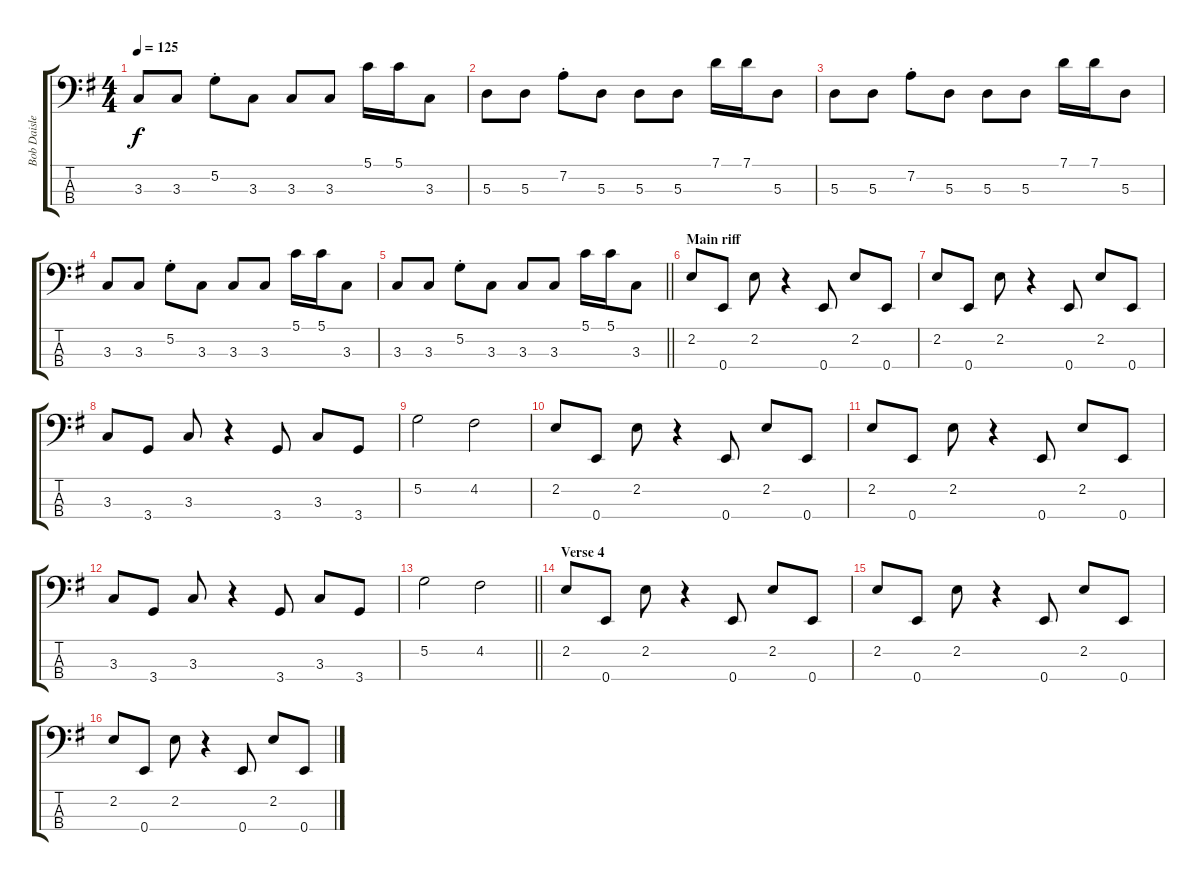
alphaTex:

\track ("Bob Daisley" "Bob Daisle") {instrument electricbassfinger}
\staff {score tabs}
\tuning (G2 D2 A1 E1) {hide}
\ts (4 4)
\tempo 125
\clef f4
\ks eminor
3.3.8{dy f} 3.3.8 5.2{st}.8 3.3.8 3.3.8 3.3.8 5.1.16 5.1.16 3.3.8 |
5.3.8 5.3.8 7.2{st}.8 5.3.8 5.3.8 5.3.8 7.1.16 7.1.16 5.3.8 |
5.3.8 5.3.8 7.2{st}.8 5.3.8 5.3.8 5.3.8 7.1.16 7.1.16 5.3.8 |
3.3.8 3.3.8 5.2{st}.8 3.3.8 3.3.8 3.3.8 5.1.16 5.1.16 3.3.8 |
\barLineRight lightlight
3.3.8 3.3.8 5.2{st}.8 3.3.8 3.3.8 3.3.8 5.1.16 5.1.16 3.3.8 |
\section ("" "Main riff")
2.2.8 0.4.8 2.2.8 r.4 0.4.8 2.2.8 0.4.8 |
2.2.8 0.4.8 2.2.8 r.4 0.4.8 2.2.8 0.4.8 |
3.3.8 3.4.8 3.3.8 r.4 3.4.8 3.3.8 3.4.8 |
5.2.2 4.2.2 |
2.2.8 0.4.8 2.2.8 r.4 0.4.8 2.2.8 0.4.8 |
2.2.8 0.4.8 2.2.8 r.4 0.4.8 2.2.8 0.4.8 |
3.3.8 3.4.8 3.3.8 r.4 3.4.8 3.3.8 3.4.8 |
\barLineRight lightlight
5.2.2 4.2.2 |
\section ("" "Verse 4")
2.2.8 0.4.8 2.2.8 r.4 0.4.8 2.2.8 0.4.8 |
2.2.8 0.4.8 2.2.8 r.4 0.4.8 2.2.8 0.4.8 |
2.2.8 0.4.8 2.2.8 r.4 0.4.8 2.2.8 0.4.8
